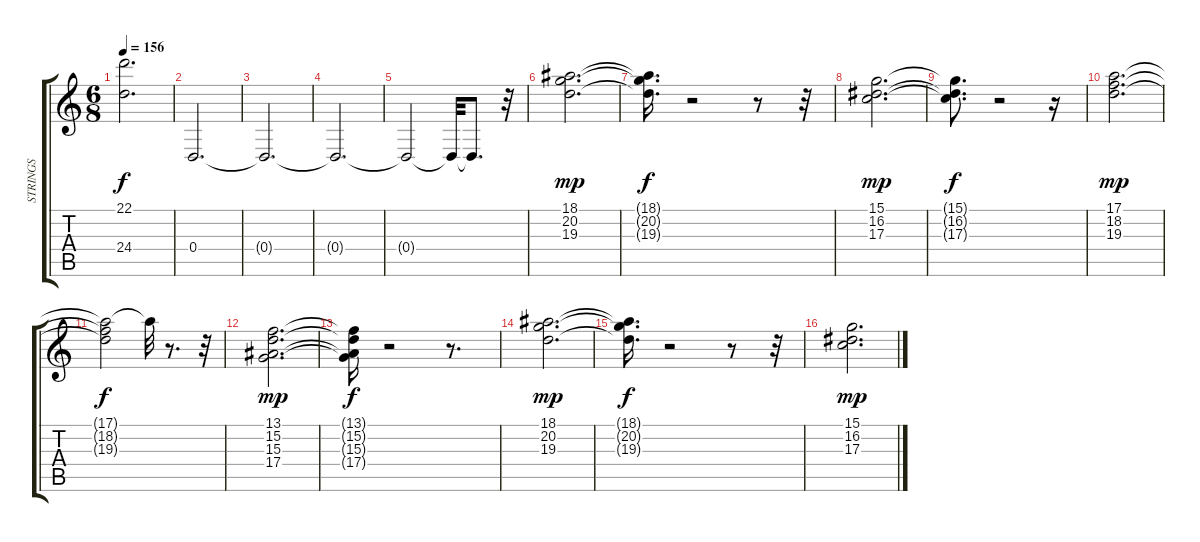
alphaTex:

\track ("STRINGS" "STRINGS") {instrument stringensemble1}
\staff {score tabs}
\tuning (E4 B3 G3 D3 A2 E2) {hide}
\ts (6 8)
\tempo 156
\clef g2
\ks c
(22.1 24.4).2{d dy f} |
0.4.2{d} |
0.4{t}.2{d} |
0.4{t}.2{d} |
0.4{t}.2 0.4{t}.32 0.4{t}.8{d} r.32 |
(18.1 20.2 19.3).2{d dy mp} |
(18.1{t} 20.2{t} 19.3{t}).16{d dy f} r.2 r.8 r.32 |
(15.1 16.2 17.3).2{d dy mp} |
(15.1{t} 16.2{t} 17.3{t}).8{d dy f} r.2 r.16 |
(17.1 18.2 19.3).2{d dy mp} |
(17.1{t} 18.2{t} 19.3{t}).2{dy f} 17.1{t}.32 r.8{d} r.32 |
(13.1 15.2 15.3 17.4).2{d dy mp} |
(13.1{t} 15.2{t} 15.3{t} 17.4{t}).16{dy f} r.2 r.8{d} |
(18.1 20.2 19.3).2{d dy mp} |
(18.1{t} 20.2{t} 19.3{t}).16{d dy f} r.2 r.8 r.32 |
(15.1 16.2 17.3).2{d dy mp}
